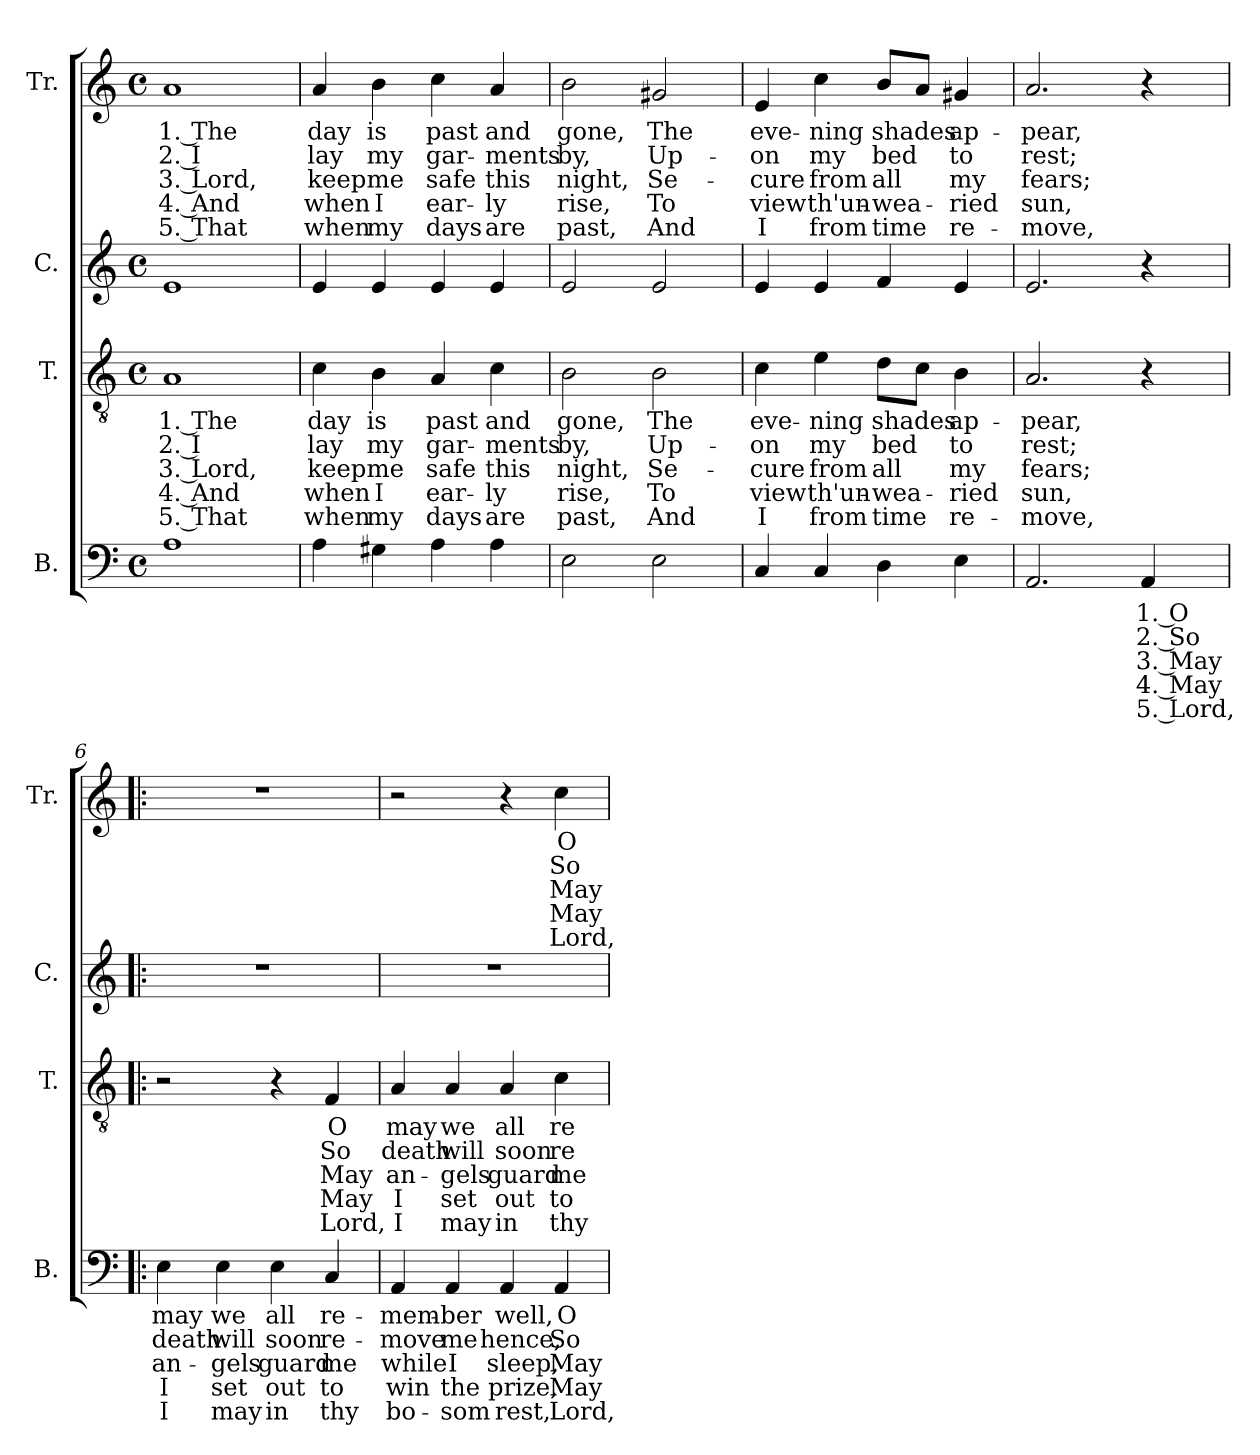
**kern	**text	**text	**text	**text	**text	**kern	**text	**text	**text	**text	**text	**kern	**kern	**text	**text	**text	**text	**text
*part4	*part4	*part4	*part4	*part4	*part4	*part3	*part3	*part3	*part3	*part3	*part3	*part2	*part1	*part1	*part1	*part1	*part1	*part1
*staff4	*staff4	*staff4	*staff4	*staff4	*staff4	*staff3	*staff3	*staff3	*staff3	*staff3	*staff3	*staff2	*staff1	*staff1	*staff1	*staff1	*staff1	*staff1
*I"B.	*	*	*	*	*	*I"T.	*	*	*	*	*	*I"C.	*I"Tr.	*	*	*	*	*
*I'B.	*	*	*	*	*	*I'T.	*	*	*	*	*	*I'C.	*I'Tr.	*	*	*	*	*
*clefF4	*	*	*	*	*	*clefGv2	*	*	*	*	*	*clefG2	*clefG2	*	*	*	*	*
*k[]	*	*	*	*	*	*k[]	*	*	*	*	*	*k[]	*k[]	*	*	*	*	*
*M4/4	*	*	*	*	*	*M4/4	*	*	*	*	*	*M4/4	*M4/4	*	*	*	*	*
*met(c)	*	*	*	*	*	*met(c)	*	*	*	*	*	*met(c)	*met(c)	*	*	*	*	*
*MM120	*	*	*	*	*	*MM120	*	*	*	*	*	*MM120	*MM120	*	*	*	*	*
=1	=1	=1	=1	=1	=1	=1	=1	=1	=1	=1	=1	=1	=1	=1	=1	=1	=1	=1
!	!	!	!	!	!	!	!LO:LY:b	!LO:LY:b	!LO:LY:b	!LO:LY:b	!LO:LY:b	!	!	!LO:LY:b	!LO:LY:b	!LO:LY:b	!LO:LY:b	!LO:LY:b
1A	.	.	.	.	.	1A	1. The	2. I	3. Lord,	4. And	5. That	1e	1a	1. The	2. I	3. Lord,	4. And	5. That
=2	=2	=2	=2	=2	=2	=2	=2	=2	=2	=2	=2	=2	=2	=2	=2	=2	=2	=2
!	!	!	!	!	!	!	!LO:LY:b	!LO:LY:b	!LO:LY:b	!LO:LY:b	!LO:LY:b	!	!	!LO:LY:b	!LO:LY:b	!LO:LY:b	!LO:LY:b	!LO:LY:b
4A\	.	.	.	.	.	4c\	day	lay	keep	when	when	4e/	4a/	day	lay	keep	when	when
!	!	!	!	!	!	!	!LO:LY:b	!LO:LY:b	!LO:LY:b	!LO:LY:b	!LO:LY:b	!	!	!LO:LY:b	!LO:LY:b	!LO:LY:b	!LO:LY:b	!LO:LY:b
4G#X\	.	.	.	.	.	4B\	is	my	me	I	my	4e/	4b\	is	my	me	I	my
!	!	!	!	!	!	!	!LO:LY:b	!LO:LY:b	!LO:LY:b	!LO:LY:b	!LO:LY:b	!	!	!LO:LY:b	!LO:LY:b	!LO:LY:b	!LO:LY:b	!LO:LY:b
4A\	.	.	.	.	.	4A/	past	gar-	safe	ear-	days	4e/	4cc\	past	gar-	safe	ear-	days
!	!	!	!	!	!	!	!LO:LY:b	!LO:LY:b	!LO:LY:b	!LO:LY:b	!LO:LY:b	!	!	!LO:LY:b	!LO:LY:b	!LO:LY:b	!LO:LY:b	!LO:LY:b
4A\	.	.	.	.	.	4c\	and	-ments	this	-ly	are	4e/	4a/	and	-ments	this	-ly	are
=3	=3	=3	=3	=3	=3	=3	=3	=3	=3	=3	=3	=3	=3	=3	=3	=3	=3	=3
!	!	!	!	!	!	!	!LO:LY:b	!LO:LY:b	!LO:LY:b	!LO:LY:b	!LO:LY:b	!	!	!LO:LY:b	!LO:LY:b	!LO:LY:b	!LO:LY:b	!LO:LY:b
2E\	.	.	.	.	.	2B\	gone,	by,	night,	rise,	past,	2e/	2b\	gone,	by,	night,	rise,	past,
!	!	!	!	!	!	!	!LO:LY:b	!LO:LY:b	!LO:LY:b	!LO:LY:b	!LO:LY:b	!	!	!LO:LY:b	!LO:LY:b	!LO:LY:b	!LO:LY:b	!LO:LY:b
2E\	.	.	.	.	.	2B\	The	Up-	Se-	To	And	2e/	2g#X/	The	Up-	Se-	To	And
=4	=4	=4	=4	=4	=4	=4	=4	=4	=4	=4	=4	=4	=4	=4	=4	=4	=4	=4
!	!	!	!	!	!	!	!LO:LY:b	!LO:LY:b	!LO:LY:b	!LO:LY:b	!LO:LY:b	!	!	!LO:LY:b	!LO:LY:b	!LO:LY:b	!LO:LY:b	!LO:LY:b
4C/	.	.	.	.	.	4c\	eve-	-on	-cure	view	I	4e/	4e/	eve-	-on	-cure	view	I
!	!	!	!	!	!	!	!LO:LY:b	!LO:LY:b	!LO:LY:b	!LO:LY:b	!LO:LY:b	!	!	!LO:LY:b	!LO:LY:b	!LO:LY:b	!LO:LY:b	!LO:LY:b
4C/	.	.	.	.	.	4e\	-ning	my	from	th'un-	from	4e/	4cc\	-ning	my	from	th'un-	from
!	!	!	!	!	!	!	!LO:LY:b	!LO:LY:b	!LO:LY:b	!LO:LY:b	!LO:LY:b	!	!	!LO:LY:b	!LO:LY:b	!LO:LY:b	!LO:LY:b	!LO:LY:b
4D\	.	.	.	.	.	8d\L	shades	bed	all	-wea-	time	4f/	8b/L	shades	bed	all	-wea-	time
.	.	.	.	.	.	8c\J	.	.	.	.	.	.	8a/J	.	.	.	.	.
!	!	!	!	!	!	!	!LO:LY:b	!LO:LY:b	!LO:LY:b	!LO:LY:b	!LO:LY:b	!	!	!LO:LY:b	!LO:LY:b	!LO:LY:b	!LO:LY:b	!LO:LY:b
4E\	.	.	.	.	.	4B\	ap-	to	my	-ried	re-	4e/	4g#X/	ap-	to	my	-ried	re-
=5	=5	=5	=5	=5	=5	=5	=5	=5	=5	=5	=5	=5	=5	=5	=5	=5	=5	=5
!	!	!	!	!	!	!	!LO:LY:b	!LO:LY:b	!LO:LY:b	!LO:LY:b	!LO:LY:b	!	!	!LO:LY:b	!LO:LY:b	!LO:LY:b	!LO:LY:b	!LO:LY:b
2.AA/	.	.	.	.	.	2.A/	-pear,	rest;	fears;	sun,	-move,	2.e/	2.a/	-pear,	rest;	fears;	sun,	-move,
!	!LO:LY:b	!LO:LY:b	!LO:LY:b	!LO:LY:b	!LO:LY:b	!	!	!	!	!	!	!	!	!	!	!	!	!
4AA/	1. O	2. So	3. May	4. May	5. Lord,	4r	.	.	.	.	.	4r	4r	.	.	.	.	.
=6!|:	=6!|:	=6!|:	=6!|:	=6!|:	=6!|:	=6!|:	=6!|:	=6!|:	=6!|:	=6!|:	=6!|:	=6!|:	=6!|:	=6!|:	=6!|:	=6!|:	=6!|:	=6!|:
!	!LO:LY:b	!LO:LY:b	!LO:LY:b	!LO:LY:b	!LO:LY:b	!	!	!	!	!	!	!	!	!	!	!	!	!
4E\	may	death	an-	I	I	2r	.	.	.	.	.	1r	1r	.	.	.	.	.
!	!LO:LY:b	!LO:LY:b	!LO:LY:b	!LO:LY:b	!LO:LY:b	!	!	!	!	!	!	!	!	!	!	!	!	!
4E\	we	will	-gels	set	may	.	.	.	.	.	.	.	.	.	.	.	.	.
!	!LO:LY:b	!LO:LY:b	!LO:LY:b	!LO:LY:b	!LO:LY:b	!	!	!	!	!	!	!	!	!	!	!	!	!
4E\	all	soon	guard	out	in	4r	.	.	.	.	.	.	.	.	.	.	.	.
!	!LO:LY:b	!LO:LY:b	!LO:LY:b	!LO:LY:b	!LO:LY:b	!	!LO:LY:b	!LO:LY:b	!LO:LY:b	!LO:LY:b	!LO:LY:b	!	!	!	!	!	!	!
4C/	re-	re-	me	to	thy	4F/	O	So	May	May	Lord,	.	.	.	.	.	.	.
=7	=7	=7	=7	=7	=7	=7	=7	=7	=7	=7	=7	=7	=7	=7	=7	=7	=7	=7
!	!LO:LY:b	!LO:LY:b	!LO:LY:b	!LO:LY:b	!LO:LY:b	!	!LO:LY:b	!LO:LY:b	!LO:LY:b	!LO:LY:b	!LO:LY:b	!	!	!	!	!	!	!
4AA/	-mem-	-move	while	win	bo-	4A/	may	death	an-	I	I	1r	2r	.	.	.	.	.
!	!LO:LY:b	!LO:LY:b	!LO:LY:b	!LO:LY:b	!LO:LY:b	!	!LO:LY:b	!LO:LY:b	!LO:LY:b	!LO:LY:b	!LO:LY:b	!	!	!	!	!	!	!
4AA/	-ber	me	I	the	-som	4A/	we	will	-gels	set	may	.	.	.	.	.	.	.
!	!LO:LY:b	!LO:LY:b	!LO:LY:b	!LO:LY:b	!LO:LY:b	!	!LO:LY:b	!LO:LY:b	!LO:LY:b	!LO:LY:b	!LO:LY:b	!	!	!	!	!	!	!
4AA/	well,	hence,	sleep,	prize,	rest,	4A/	all	soon	guard	out	in	.	4r	.	.	.	.	.
!	!LO:LY:b	!LO:LY:b	!LO:LY:b	!LO:LY:b	!LO:LY:b	!	!LO:LY:b	!LO:LY:b	!LO:LY:b	!LO:LY:b	!LO:LY:b	!	!	!LO:LY:b	!LO:LY:b	!LO:LY:b	!LO:LY:b	!LO:LY:b
4AA/	O	So	May	May	Lord,	4c\	re-	re-	me	to	thy	.	4cc\	O	So	May	May	Lord,
=	=	=	=	=	=	=	=	=	=	=	=	=	=	=	=	=	=	=
*-	*-	*-	*-	*-	*-	*-	*-	*-	*-	*-	*-	*-	*-	*-	*-	*-	*-	*-
